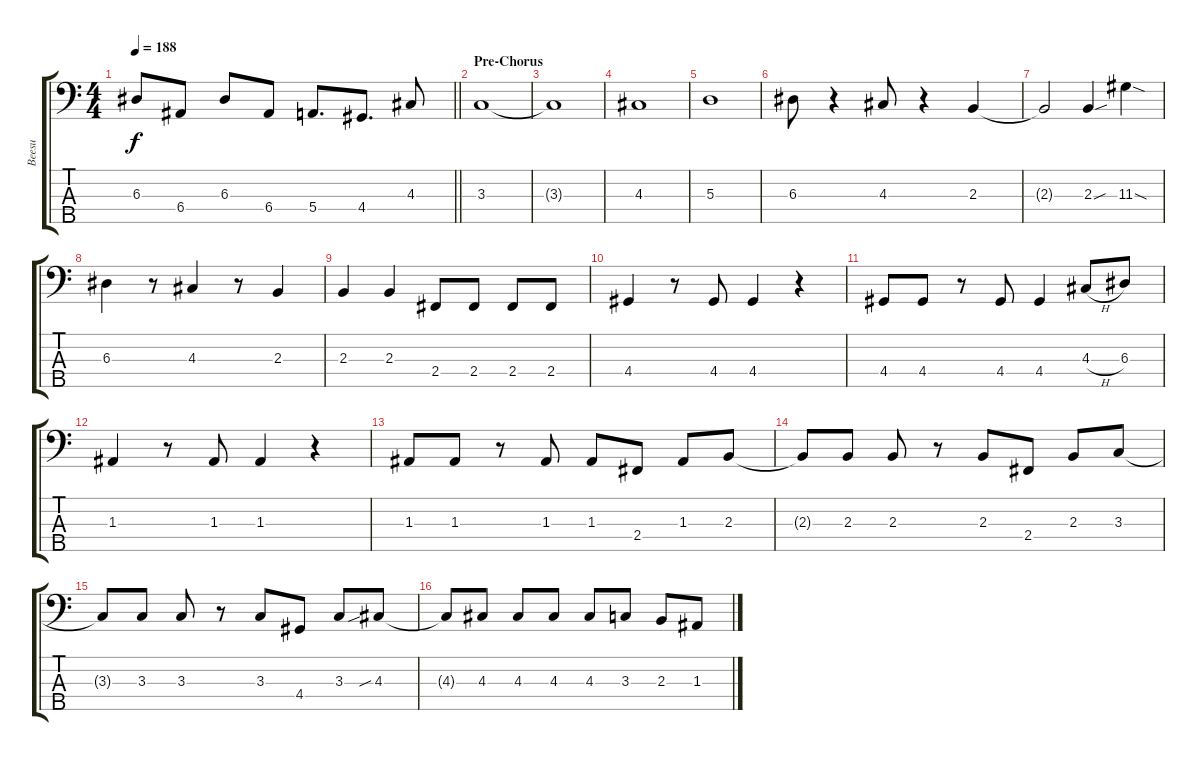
\track ("Beesu" "Beesu") {instrument electricbassfinger}
\staff {score tabs}
\tuning (G2 D2 A1 E1 B0) {hide}
\ts (4 4)
\tempo 188
\clef f4
\barLineRight lightlight
\ks c
6.3.8{dy f} 6.4.8 6.3.8 6.4.8 5.4.8{d} 4.4.8{d} 4.3.8 |
\section ("" "Pre-Chorus")
3.3.1 |
3.3{t}.1 |
4.3.1 |
5.3.1 |
6.3.8 r.4 4.3.8 r.4 2.3.4 |
2.3{t}.2 2.3{sou}.4 11.3{sod}.4 |
6.3.4 r.8 4.3.4 r.8 2.3.4 |
2.3.4 2.3.4 2.4.8 2.4.8 2.4.8 2.4.8 |
4.4.4 r.8 4.4.8 4.4.4 r.4 |
4.4.8 4.4.8 r.8 4.4.8 4.4.4 4.3{h}.8 6.3.8 |
1.3.4 r.8 1.3.8 1.3.4 r.4 |
1.3.8 1.3.8 r.8 1.3.8 1.3.8 2.4.8 1.3.8 2.3.8 |
2.3{t}.8 2.3.8 2.3.8 r.8 2.3.8 2.4.8 2.3.8 3.3.8 |
3.3{t}.8 3.3.8 3.3.8 r.8 3.3.8 4.4.8 3.3.8 4.3{sib}.8 |
4.3{t}.8 4.3.8 4.3.8 4.3.8 4.3.8 3.3.8 2.3.8 1.3.8
